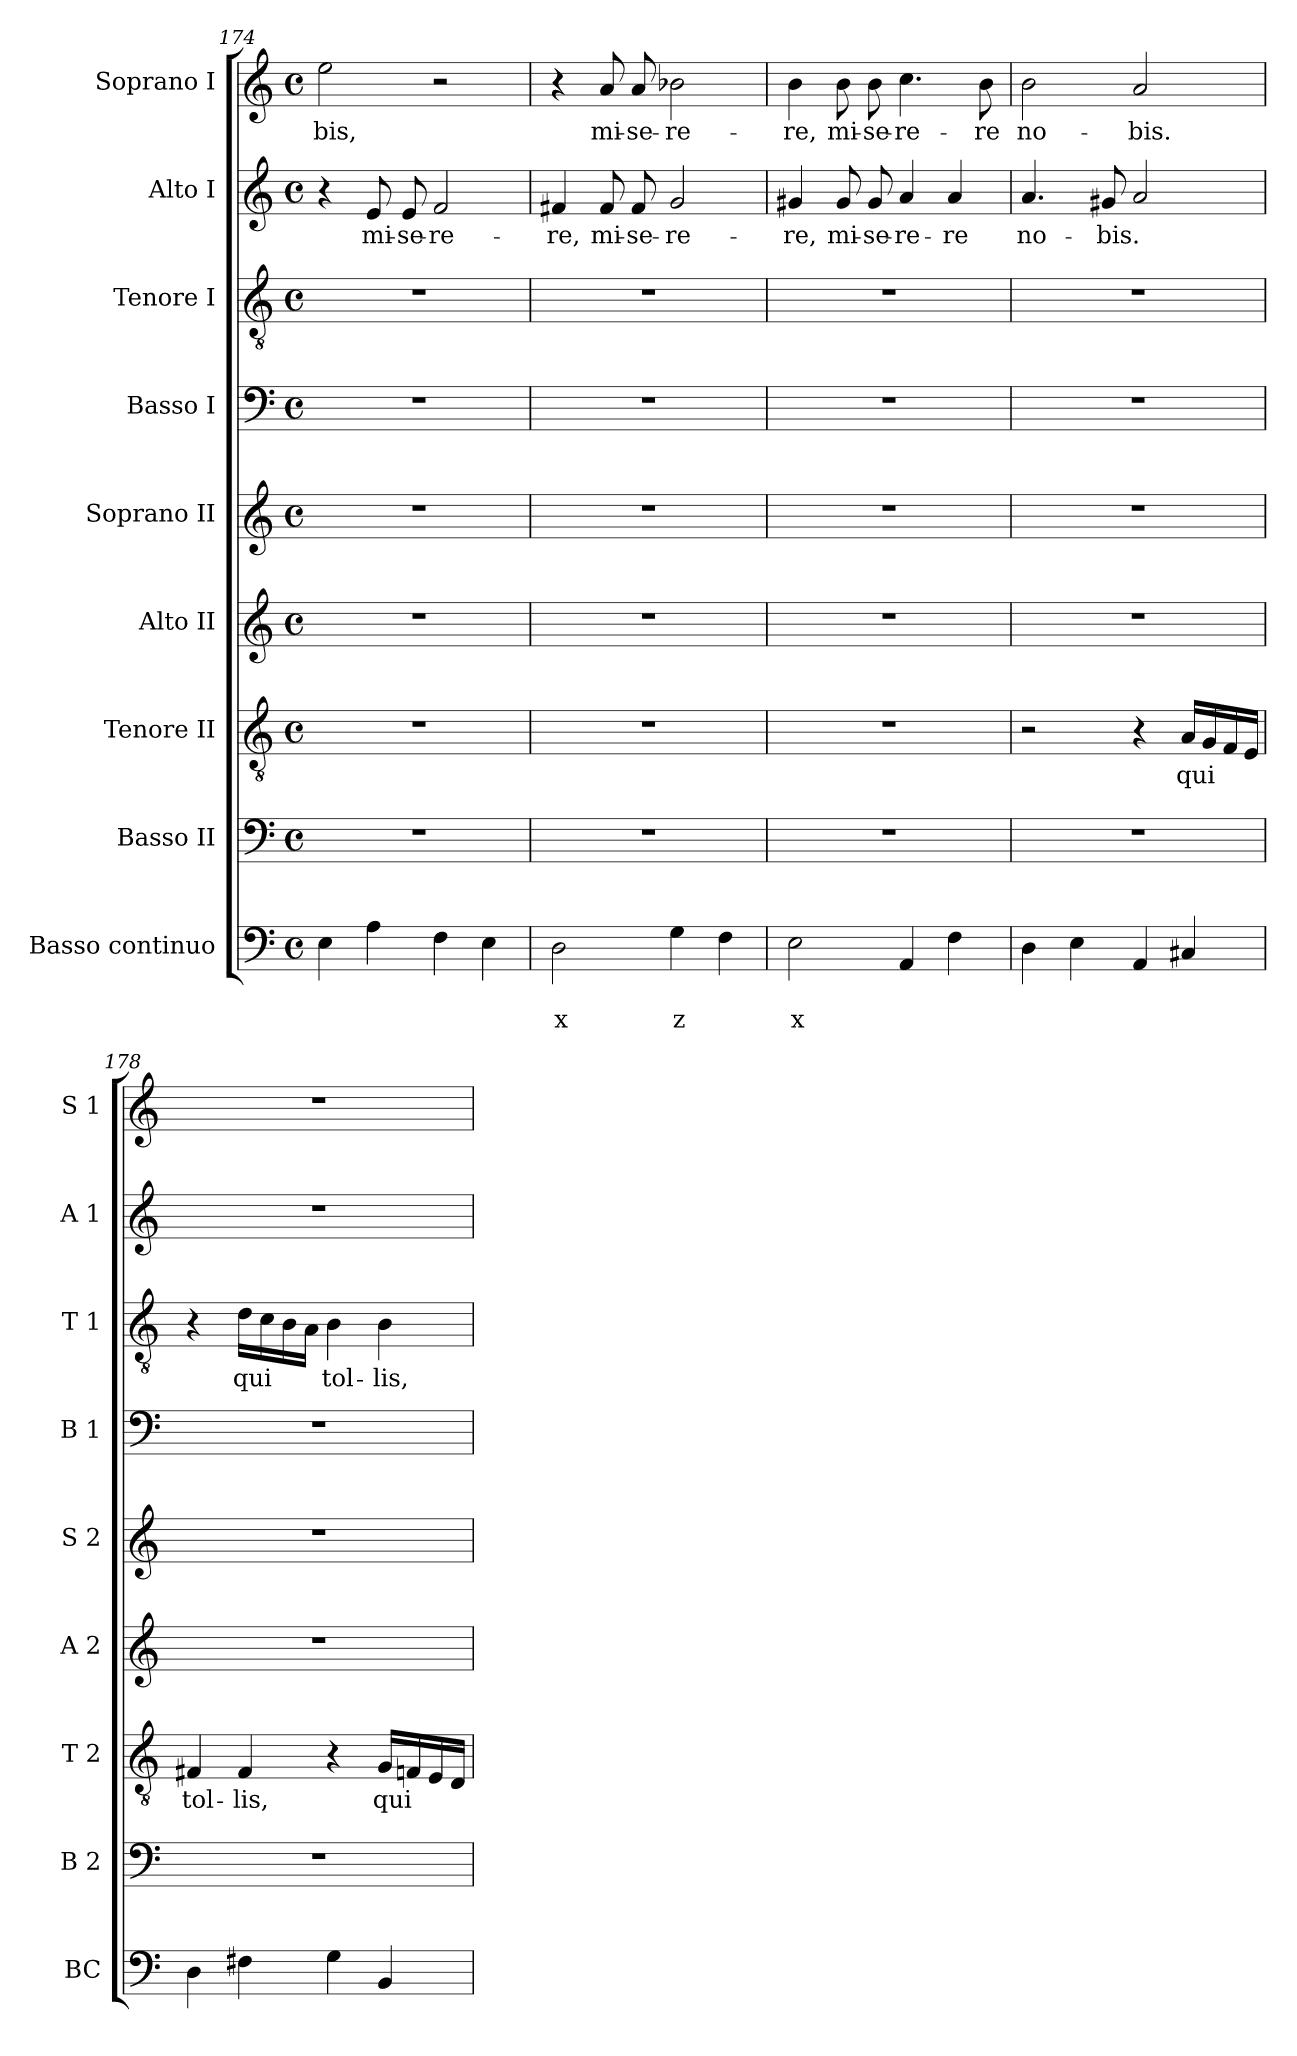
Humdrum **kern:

**kern	**text	**text	**kern	**kern	**text	**kern	**kern	**kern	**kern	**text	**kern	**text	**kern	**text
*part9	*part9	*part9	*part8	*part7	*part7	*part6	*part5	*part4	*part3	*part3	*part2	*part2	*part1	*part1
*staff9	*staff9	*staff9	*staff8	*staff7	*staff7	*staff6	*staff5	*staff4	*staff3	*staff3	*staff2	*staff2	*staff1	*staff1
*I"Basso continuo	*	*	*I"Basso II	*I"Tenore II	*	*I"Alto II	*I"Soprano II	*I"Basso I	*I"Tenore I	*	*I"Alto I	*	*I"Soprano I	*
*I'BC	*	*	*I'B 2	*I'T 2	*	*I'A 2	*I'S 2	*I'B 1	*I'T 1	*	*I'A 1	*	*I'S 1	*
!!LO:PB:g=z
*clefF4	*	*	*clefF4	*clefGv2	*	*clefG2	*clefG2	*clefF4	*clefGv2	*	*clefG2	*	*clefG2	*
*k[]	*	*	*k[]	*k[]	*	*k[]	*k[]	*k[]	*k[]	*	*k[]	*	*k[]	*
*C:	*	*	*C:	*C:	*	*C:	*C:	*C:	*C:	*	*C:	*	*C:	*
*M4/4	*	*	*M4/4	*M4/4	*	*M4/4	*M4/4	*M4/4	*M4/4	*	*M4/4	*	*M4/4	*
*met(c)	*	*	*met(c)	*met(c)	*	*met(c)	*met(c)	*met(c)	*met(c)	*	*met(c)	*	*met(c)	*
=174	=174	=174	=174	=174	=174	=174	=174	=174	=174	=174	=174	=174	=174	=174
!	!	!	!	!	!	!	!	!	!	!	!	!	!	!LO:LY:b
4E\	.	.	1r	1r	.	1r	1r	1r	1r	.	4r	.	2ee\	-bis,
!	!	!	!	!	!	!	!	!	!	!	!	!LO:LY:b	!	!
4A\	.	.	.	.	.	.	.	.	.	.	8e/	mi-	.	.
!	!	!	!	!	!	!	!	!	!	!	!	!LO:LY:b	!	!
.	.	.	.	.	.	.	.	.	.	.	8e/	-se-	.	.
!	!	!	!	!	!	!	!	!	!	!	!	!LO:LY:b	!	!
4F\	.	.	.	.	.	.	.	.	.	.	2f/	-re-	2r	.
4E\	.	.	.	.	.	.	.	.	.	.	.	.	.	.
=175	=175	=175	=175	=175	=175	=175	=175	=175	=175	=175	=175	=175	=175	=175
!	!	!LO:LY:b	!	!	!	!	!	!	!	!	!	!LO:LY:b	!	!
2D\	.	x	1r	1r	.	1r	1r	1r	1r	.	4f#X/	-re,	4r	.
!	!	!	!	!	!	!	!	!	!	!	!	!LO:LY:b	!	!LO:LY:b
.	.	.	.	.	.	.	.	.	.	.	8f#/	mi-	8a/	mi-
!	!	!	!	!	!	!	!	!	!	!	!	!LO:LY:b	!	!LO:LY:b
.	.	.	.	.	.	.	.	.	.	.	8f#/	-se-	8a/	-se-
!	!	!LO:LY:b	!	!	!	!	!	!	!	!	!	!LO:LY:b	!	!LO:LY:b
4G\	.	z	.	.	.	.	.	.	.	.	2g/	-re-	2b-X\	-re-
4F\	.	.	.	.	.	.	.	.	.	.	.	.	.	.
=176	=176	=176	=176	=176	=176	=176	=176	=176	=176	=176	=176	=176	=176	=176
!	!	!LO:LY:b	!	!	!	!	!	!	!	!	!	!LO:LY:b	!	!LO:LY:b
2E\	.	x	1r	1r	.	1r	1r	1r	1r	.	4g#X/	-re,	4b\	-re,
!	!	!	!	!	!	!	!	!	!	!	!	!LO:LY:b	!	!LO:LY:b
.	.	.	.	.	.	.	.	.	.	.	8g#/	mi-	8b\	mi-
!	!	!	!	!	!	!	!	!	!	!	!	!LO:LY:b	!	!LO:LY:b
.	.	.	.	.	.	.	.	.	.	.	8g#/	-se-	8b\	-se-
!	!	!	!	!	!	!	!	!	!	!	!	!LO:LY:b	!	!LO:LY:b
4AA/	.	.	.	.	.	.	.	.	.	.	4a/	-re-	4.cc\	-re-
!	!	!	!	!	!	!	!	!	!	!	!	!LO:LY:b	!	!
4F\	.	.	.	.	.	.	.	.	.	.	4a/	-re	.	.
!	!	!	!	!	!	!	!	!	!	!	!	!	!	!LO:LY:b
.	.	.	.	.	.	.	.	.	.	.	.	.	8b\	-re
=177	=177	=177	=177	=177	=177	=177	=177	=177	=177	=177	=177	=177	=177	=177
!	!	!	!	!	!	!	!	!	!	!	!	!LO:LY:b	!	!LO:LY:b
4D\	.	.	1r	2r	.	1r	1r	1r	1r	.	4.a/	no-	2b\	no-
4E\	.	.	.	.	.	.	.	.	.	.	.	.	.	.
!	!	!	!	!	!	!	!	!	!	!	!	!LO:LY:b	!	!
.	.	.	.	.	.	.	.	.	.	.	8g#X/	-bis.	.	.
!	!	!	!	!	!	!	!	!	!	!	!	!	!	!LO:LY:b
4AA/	.	.	.	4r	.	.	.	.	.	.	2a/	.	2a/	-bis.
!	!	!	!	!	!LO:LY:b	!	!	!	!	!	!	!	!	!
4C#X/	.	.	.	16A/LL	qui	.	.	.	.	.	.	.	.	.
.	.	.	.	16G/	.	.	.	.	.	.	.	.	.	.
.	.	.	.	16F/	.	.	.	.	.	.	.	.	.	.
.	.	.	.	16E/JJ	.	.	.	.	.	.	.	.	.	.
=178	=178	=178	=178	=178	=178	=178	=178	=178	=178	=178	=178	=178	=178	=178
!	!	!	!	!	!LO:LY:b	!	!	!	!	!	!	!	!	!
4D\	.	.	1r	4F#X/	tol-	1r	1r	1r	4r	.	1r	.	1r	.
!	!	!	!	!	!LO:LY:b	!	!	!	!	!LO:LY:b	!	!	!	!
4F#X\	.	.	.	4F#/	-lis,	.	.	.	16d\LL	qui	.	.	.	.
.	.	.	.	.	.	.	.	.	16c\	.	.	.	.	.
.	.	.	.	.	.	.	.	.	16B\	.	.	.	.	.
.	.	.	.	.	.	.	.	.	16A\JJ	.	.	.	.	.
!	!	!	!	!	!	!	!	!	!	!LO:LY:b	!	!	!	!
4G\	.	.	.	4r	.	.	.	.	4B\	tol-	.	.	.	.
!	!	!	!	!	!LO:LY:b	!	!	!	!	!LO:LY:b	!	!	!	!
4BB/	.	.	.	16G/LL	qui	.	.	.	4B\	-lis,	.	.	.	.
.	.	.	.	16Fn/	.	.	.	.	.	.	.	.	.	.
.	.	.	.	16E/	.	.	.	.	.	.	.	.	.	.
.	.	.	.	16D/JJ	.	.	.	.	.	.	.	.	.	.
=	=	=	=	=	=	=	=	=	=	=	=	=	=	=
*-	*-	*-	*-	*-	*-	*-	*-	*-	*-	*-	*-	*-	*-	*-
